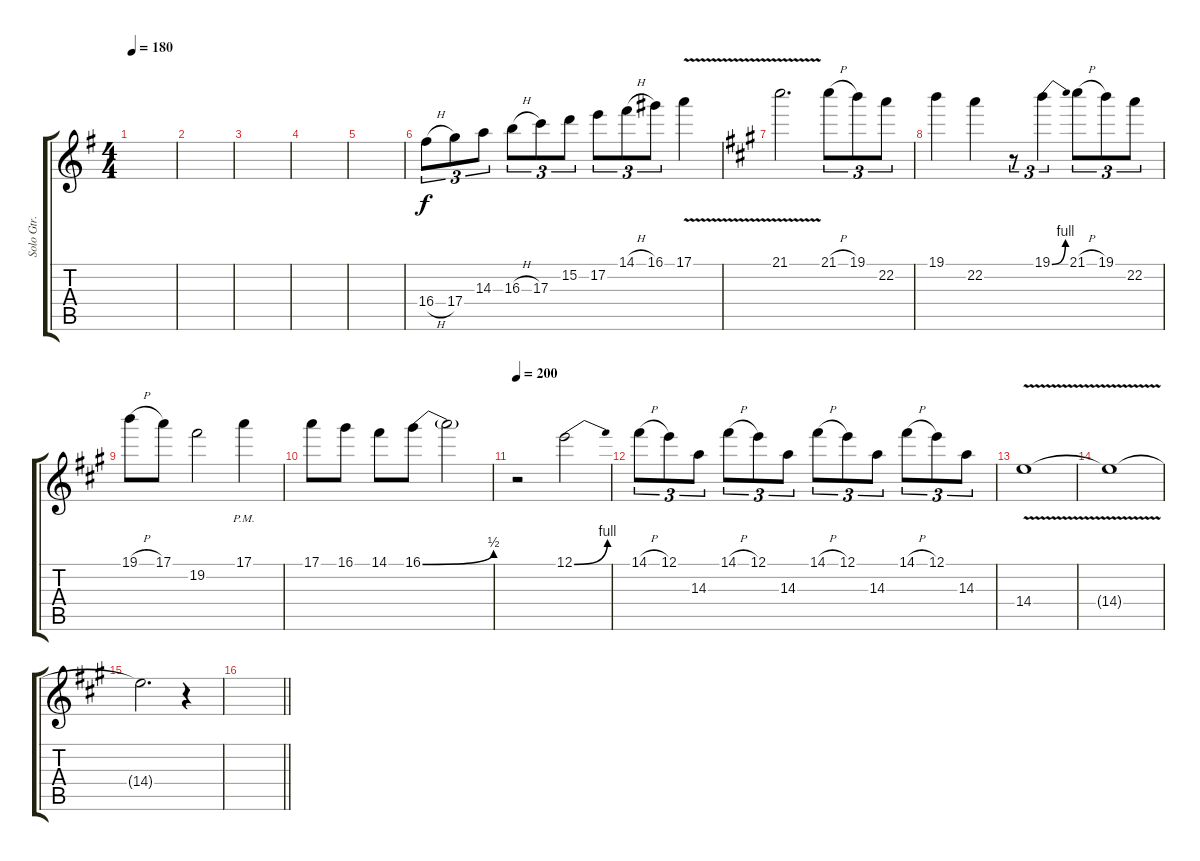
\track ("Solo Gtr. - Ray Toro" "Solo Gtr. ") {instrument overdrivenguitar}
\staff {score tabs}
\tuning (E4 B3 G3 D3 A2 E2) {hide}
\ts (4 4)
\tempo 180
\clef g2
\ks eminor
|
|
|
|
|
16.4{h}.8{tu (3 2)} 17.4.8{tu (3 2)} 14.3.8{tu (3 2)} 16.3{h}.8{tu (3 2)} 17.3.8{tu (3 2)} 15.2.8{tu (3 2)} 17.2.8{tu (3 2)} 14.1{h}.8{tu (3 2)} 16.1.8{tu (3 2)} 17.1{v}.4 |
\ks a
21.1{v}.2{d} 21.1{h}.8{tu (3 2)} 19.1.8{tu (3 2)} 22.2.8{tu (3 2)} |
19.1.4 22.2.4 r.8{tu (3 2)} 19.1{be (bend 0 0 60 4)}.4{tu (3 2)} 21.1{h}.8{tu (3 2)} 19.1.8{tu (3 2)} 22.2.8{tu (3 2)} |
19.1{h}.8 17.1.8 19.2.2 17.1{pm}.4 |
17.1.8 16.1.8 14.1.8 16.1{be (bend 0 0 60 2)}.8 16.1{t}.2 |
\tempo 200
r.2 12.1{be (bend 0 0 60 4)}.2 |
14.1{h}.8{tu (3 2)} 12.1.8{tu (3 2)} 14.3.8{tu (3 2)} 14.1{h}.8{tu (3 2)} 12.1.8{tu (3 2)} 14.3.8{tu (3 2)} 14.1{h}.8{tu (3 2)} 12.1.8{tu (3 2)} 14.3.8{tu (3 2)} 14.1{h}.8{tu (3 2)} 12.1.8{tu (3 2)} 14.3.8{tu (3 2)} |
14.4{v}.1 |
14.4{t}.1 |
14.4{t}.2{d} r.4 |
\barLineRight lightlight
